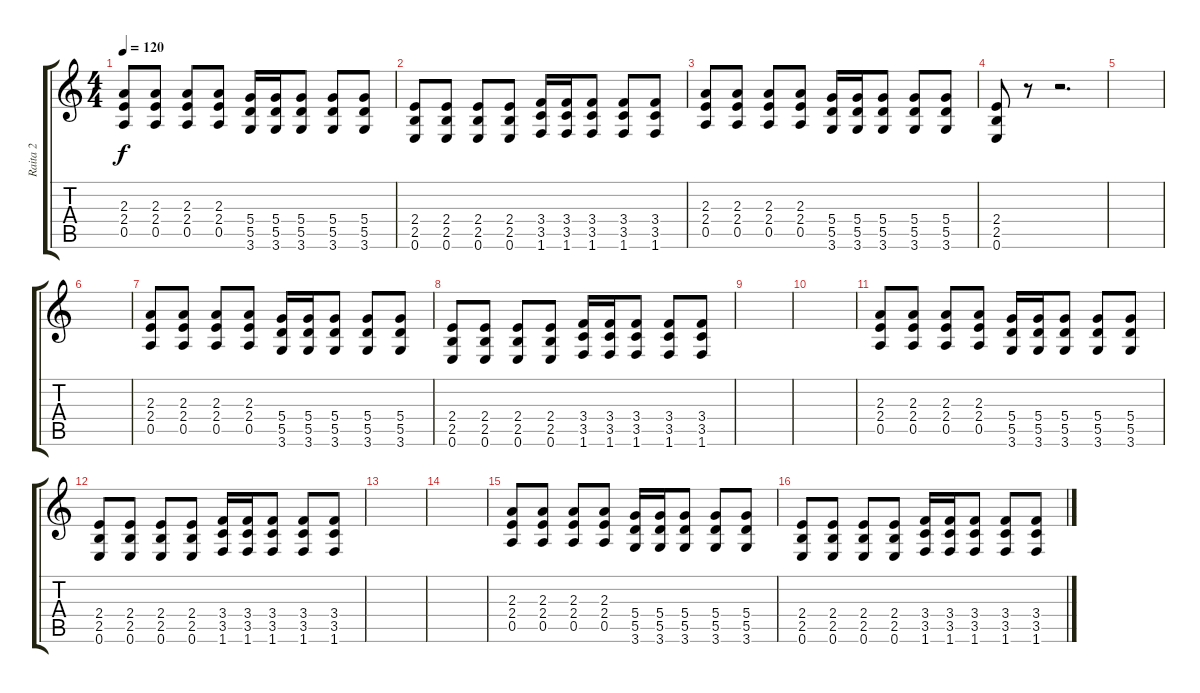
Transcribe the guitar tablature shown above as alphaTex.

\track ("Raita 2" "Raita 2") {instrument distortionguitar}
\staff {score tabs}
\tuning (E4 B3 G3 D3 A2 E2) {hide}
\ts (4 4)
\tempo 120
\clef g2
\ks c
(2.3 2.4 0.5).8{dy f} (2.3 2.4 0.5).8 (2.3 2.4 0.5).8 (2.3 2.4 0.5).8 (5.4 5.5 3.6).16 (5.4 5.5 3.6).16 (5.4 5.5 3.6).8 (5.4 5.5 3.6).8 (5.4 5.5 3.6).8 |
(2.4 2.5 0.6).8 (2.4 2.5 0.6).8 (2.4 2.5 0.6).8 (2.4 2.5 0.6).8 (3.4 3.5 1.6).16 (3.4 3.5 1.6).16 (3.4 3.5 1.6).8 (3.4 3.5 1.6).8 (3.4 3.5 1.6).8 |
(2.3 2.4 0.5).8 (2.3 2.4 0.5).8 (2.3 2.4 0.5).8 (2.3 2.4 0.5).8 (5.4 5.5 3.6).16 (5.4 5.5 3.6).16 (5.4 5.5 3.6).8 (5.4 5.5 3.6).8 (5.4 5.5 3.6).8 |
(2.4 2.5 0.6).8 r.8 r.2{d} |
|
|
(2.3 2.4 0.5).8 (2.3 2.4 0.5).8 (2.3 2.4 0.5).8 (2.3 2.4 0.5).8 (5.4 5.5 3.6).16 (5.4 5.5 3.6).16 (5.4 5.5 3.6).8 (5.4 5.5 3.6).8 (5.4 5.5 3.6).8 |
(2.4 2.5 0.6).8 (2.4 2.5 0.6).8 (2.4 2.5 0.6).8 (2.4 2.5 0.6).8 (3.4 3.5 1.6).16 (3.4 3.5 1.6).16 (3.4 3.5 1.6).8 (3.4 3.5 1.6).8 (3.4 3.5 1.6).8 |
|
|
(2.3 2.4 0.5).8 (2.3 2.4 0.5).8 (2.3 2.4 0.5).8 (2.3 2.4 0.5).8 (5.4 5.5 3.6).16 (5.4 5.5 3.6).16 (5.4 5.5 3.6).8 (5.4 5.5 3.6).8 (5.4 5.5 3.6).8 |
(2.4 2.5 0.6).8 (2.4 2.5 0.6).8 (2.4 2.5 0.6).8 (2.4 2.5 0.6).8 (3.4 3.5 1.6).16 (3.4 3.5 1.6).16 (3.4 3.5 1.6).8 (3.4 3.5 1.6).8 (3.4 3.5 1.6).8 |
|
|
(2.3 2.4 0.5).8 (2.3 2.4 0.5).8 (2.3 2.4 0.5).8 (2.3 2.4 0.5).8 (5.4 5.5 3.6).16 (5.4 5.5 3.6).16 (5.4 5.5 3.6).8 (5.4 5.5 3.6).8 (5.4 5.5 3.6).8 |
(2.4 2.5 0.6).8 (2.4 2.5 0.6).8 (2.4 2.5 0.6).8 (2.4 2.5 0.6).8 (3.4 3.5 1.6).16 (3.4 3.5 1.6).16 (3.4 3.5 1.6).8 (3.4 3.5 1.6).8 (3.4 3.5 1.6).8
